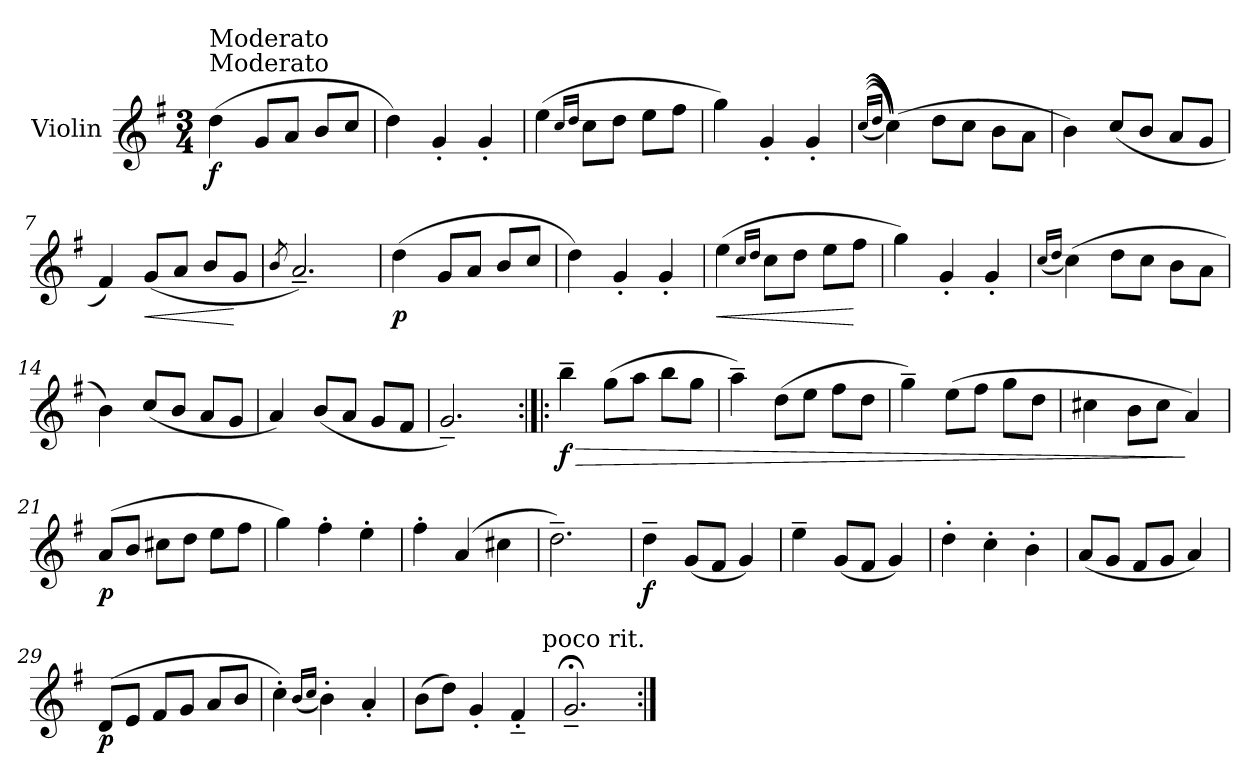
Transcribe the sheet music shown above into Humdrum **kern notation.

**kern	**dynam
*part1	*part1
*staff1	*staff1
*I"Violin	*
*I'Vln.	*
*clefG2	*
*k[f#]	*
*G:	*
*M3/4	*
*MM96	*
=1	=1
!LO:TX:a:t=Moderato	!
!LO:TX:a:t=Moderato	!
!	!LO:DY:b
(4dd\	f
8g/L	.
8a/J	.
8b/L	.
8cc/J	.
=2	=2
4dd\)	.
4g'/	.
4g'/	.
=3	=3
(4ee\	.
16qcc/LL	.
16qdd/JJ	.
8cc\L	.
8dd\J	.
8ee\L	.
8ff#\J	.
=4	=4
4gg\)	.
4g'/	.
4g'/	.
!!LO:LB:g=z
=5	=5
((((((16qcc/LL	.
16qdd/JJ	.
(4cc\))))))	.
8dd\L	.
8cc\J	.
8b\L	.
8a\J	.
=6	=6
4b\)	.
(8cc/L	.
8b/J	.
8a/L	.
8g/J	.
=7	=7
4f#/)	.
!	!LO:HP:b
(8g/L	<
8a/J	.
8b/L	.
8g/J	[
=8	=8
8qb/	.
2.a~/)	.
!!LO:LB:g=z
=9	=9
!	!LO:DY:b
(4dd\	p
8g/L	.
8a/J	.
8b/L	.
8cc/J	.
=10	=10
4dd\)	.
4g'/	.
4g'/	.
=11	=11
!	!LO:HP:b
(4ee\	<
16qcc/LL	.
16qdd/JJ	.
8cc\L	.
8dd\J	.
8ee\L	.
8ff#\J	[
=12	=12
4gg\)	.
4g'/	.
4g'/	.
!!LO:LB:g=z
=13	=13
(16qcc/LL	.
16qdd/JJ	.
(4cc\)	.
8dd\L	.
8cc\J	.
8b\L	.
8a\J	.
=14	=14
4b\)	.
(8cc/L	.
8b/J	.
8a/L	.
8g/J	.
=15	=15
4a/)	.
(8b/L	.
8a/J	.
8g/L	.
8f#/J	.
=16	=16
2.g~/)	.
!!LO:LB:g=z
=17:|!|:	=17:|!|:
!	!LO:HP:b
!	!LO:DY:n=1:b
4bb~\	> f
(8gg\L	.
8aa\J	.
8bb\L	.
8gg\J	.
=18	=18
4aa~\)	.
(8dd\L	.
8ee\J	.
8ff#\L	.
8dd\J	.
!!LO:LB:g=z
=19	=19
4gg~\)	.
(8ee\L	.
8ff#\J	.
8gg\L	.
8dd\J	.
=20	=20
4cc#X\	.
8b\L	.
8cc#\J	.
4a/)	]
=21	=21
!	!LO:DY:b
(8a/L	p
8b/J	.
8cc#X\L	.
8dd\J	.
8ee\L	.
8ff#\J	.
!!LO:LB:g=z
=22	=22
4gg\)	.
4ff#'\	.
4ee'\	.
=23	=23
4ff#'\	.
(4a/	.
4cc#X\	.
=24	=24
2.dd~\)	.
=25	=25
!	!LO:DY:b
4dd~\	f
(8g/L	.
8f#/J	.
4g/)	.
!!LO:LB:g=z
=26	=26
4ee~\	.
(8g/L	.
8f#/J	.
4g/)	.
=27	=27
4dd'\	.
4cc'\	.
4b'\	.
=28	=28
(8a/L	.
8g/J	.
8f#/L	.
8g/J	.
4a/)	.
!!LO:LB:g=z
=29	=29
!	!LO:DY:b
(8d/L	p
8e/J	.
8f#/L	.
8g/J	.
8a/L	.
8b/J	.
=30	=30
4cc'\)	.
(16qb/LL	.
16qcc/JJ	.
4b'\)	.
4a'/	.
=31	=31
(8b\L	.
8dd\J)	.
4g'/	.
4f#'~/	.
=32	=32
2.g;<~/	.
!LO:TX:a:t=poco rit.	!
=:|!	=:|!
*-	*-
